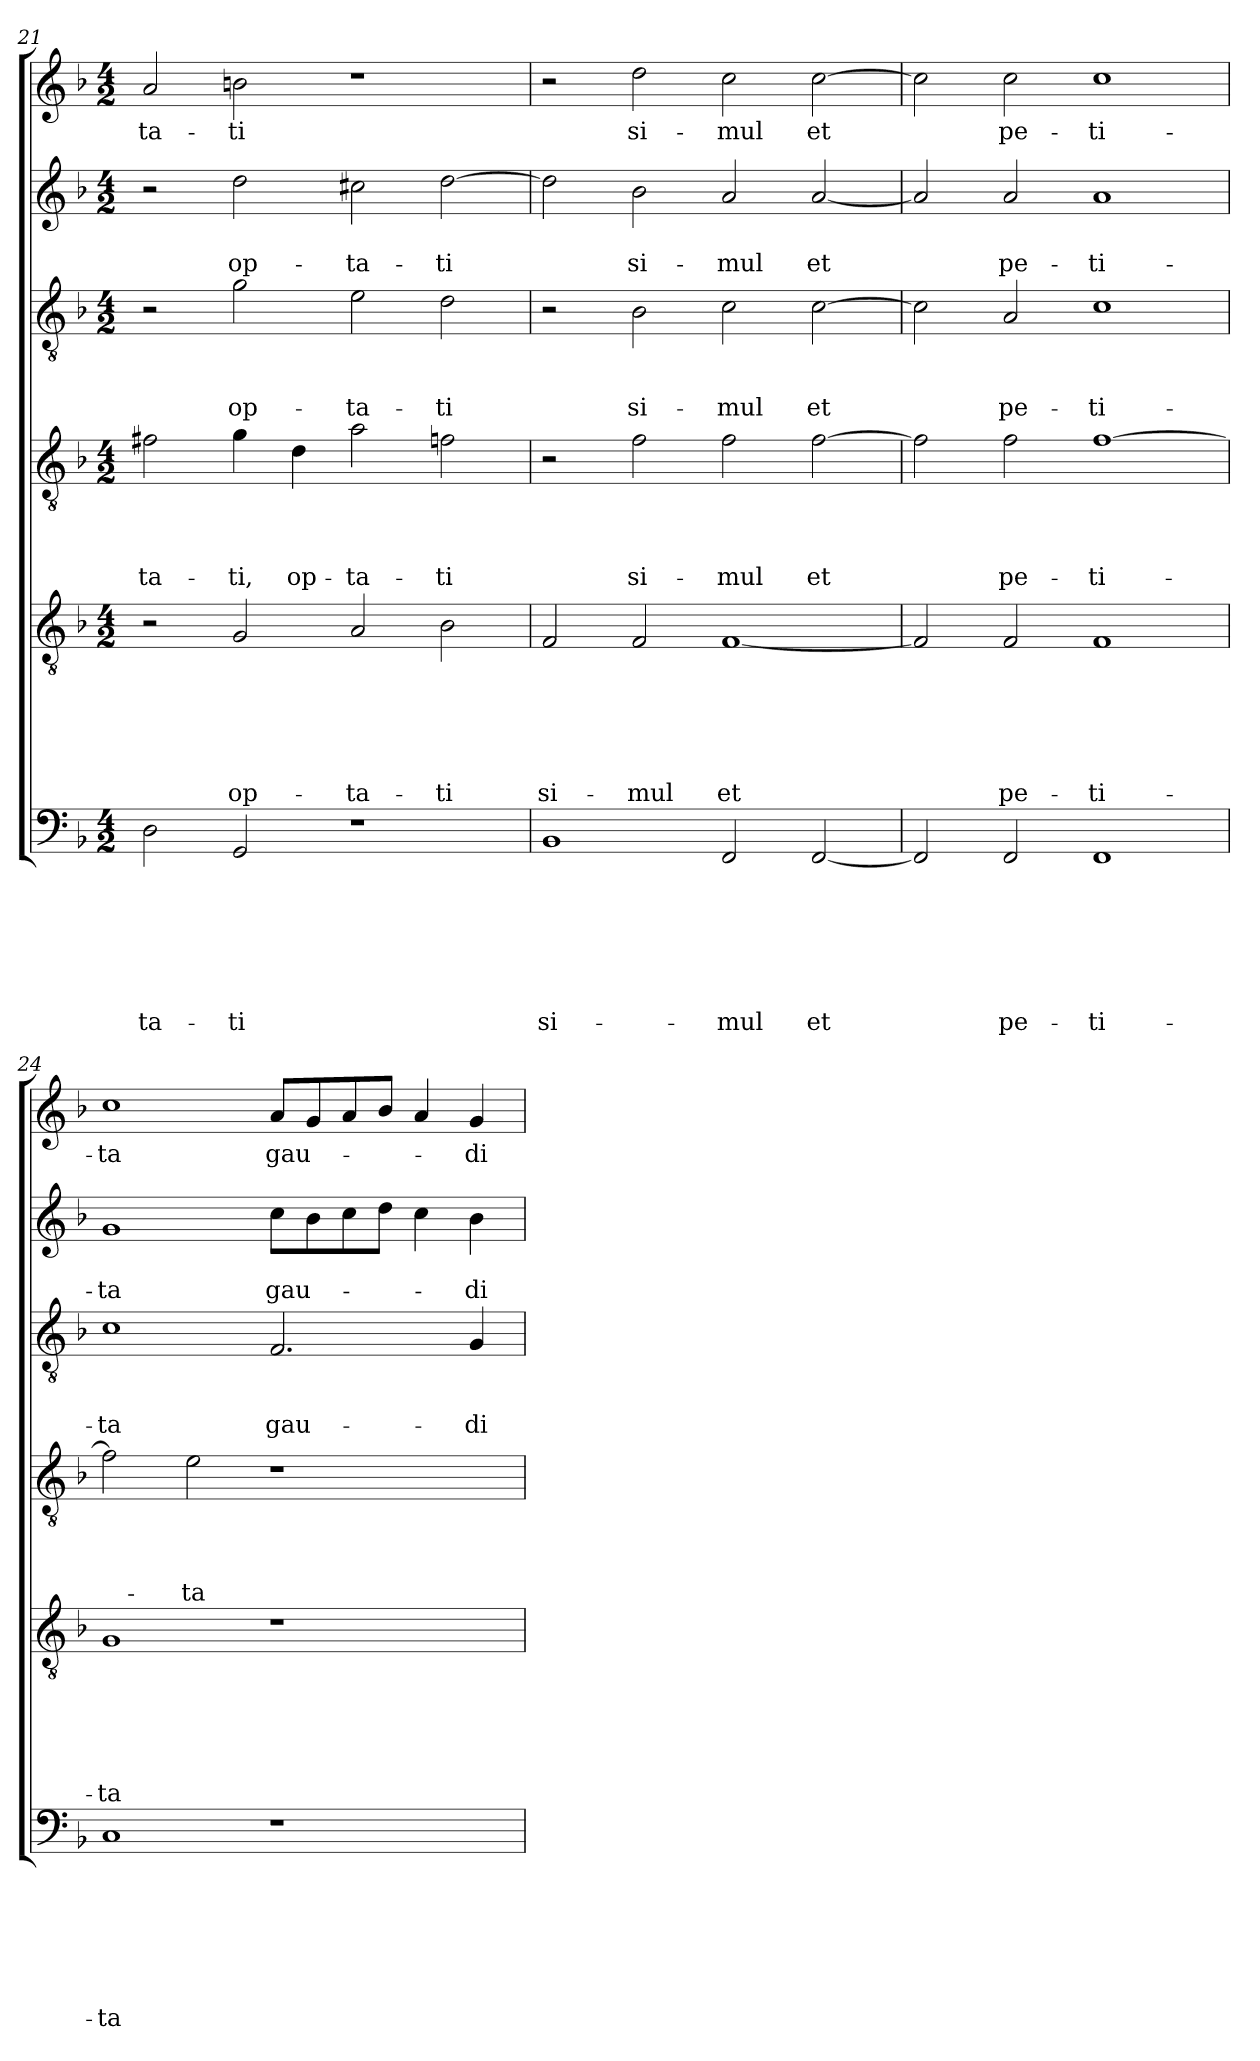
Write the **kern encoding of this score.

**kern	**text	**text	**text	**text	**text	**text	**text	**kern	**text	**text	**text	**text	**text	**text	**kern	**text	**text	**text	**text	**kern	**text	**text	**text	**kern	**text	**text	**kern	**text
*part6	*part6	*part6	*part6	*part6	*part6	*part6	*part6	*part5	*part5	*part5	*part5	*part5	*part5	*part5	*part4	*part4	*part4	*part4	*part4	*part3	*part3	*part3	*part3	*part2	*part2	*part2	*part1	*part1
*staff6	*staff6	*staff6	*staff6	*staff6	*staff6	*staff6	*staff6	*staff5	*staff5	*staff5	*staff5	*staff5	*staff5	*staff5	*staff4	*staff4	*staff4	*staff4	*staff4	*staff3	*staff3	*staff3	*staff3	*staff2	*staff2	*staff2	*staff1	*staff1
!!LO:LB:g=z
*clefF4	*	*	*	*	*	*	*	*clefGv2	*	*	*	*	*	*	*clefGv2	*	*	*	*	*clefGv2	*	*	*	*clefG2	*	*	*clefG2	*
*k[b-]	*	*	*	*	*	*	*	*k[b-]	*	*	*	*	*	*	*k[b-]	*	*	*	*	*k[b-]	*	*	*	*k[b-]	*	*	*k[b-]	*
*d:	*	*	*	*	*	*	*	*d:	*	*	*	*	*	*	*d:	*	*	*	*	*d:	*	*	*	*d:	*	*	*d:	*
*M4/2	*	*	*	*	*	*	*	*M4/2	*	*	*	*	*	*	*M4/2	*	*	*	*	*M4/2	*	*	*	*M4/2	*	*	*M4/2	*
=21	=21	=21	=21	=21	=21	=21	=21	=21	=21	=21	=21	=21	=21	=21	=21	=21	=21	=21	=21	=21	=21	=21	=21	=21	=21	=21	=21	=21
!	!	!	!	!	!	!	!LO:LY:b	!	!	!	!	!	!	!	!	!	!	!	!LO:LY:b	!	!	!	!	!	!	!	!	!LO:LY:b
2D\	.	.	.	.	.	.	-ta-	2r	.	.	.	.	.	.	2f#X\	.	.	.	-ta-	2r	.	.	.	2r	.	.	2a/	-ta-
!	!	!	!	!	!	!	!LO:LY:b	!	!	!	!	!	!	!LO:LY:b	!	!	!	!	!LO:LY:b	!	!	!	!LO:LY:b	!	!	!LO:LY:b	!	!LO:LY:b
2GG/	.	.	.	.	.	.	-ti	2G/	.	.	.	.	.	op-	4g\	.	.	.	-ti,	2g\	.	.	op-	2dd\	.	op-	2bn\	-ti
!	!	!	!	!	!	!	!	!	!	!	!	!	!	!	!	!	!	!	!LO:LY:b	!	!	!	!	!	!	!	!	!
.	.	.	.	.	.	.	.	.	.	.	.	.	.	.	4d\	.	.	.	op-	.	.	.	.	.	.	.	.	.
!	!	!	!	!	!	!	!	!	!	!	!	!	!	!LO:LY:b	!	!	!	!	!LO:LY:b	!	!	!	!LO:LY:b	!	!	!LO:LY:b	!	!
1r	.	.	.	.	.	.	.	2A/	.	.	.	.	.	-ta-	2a\	.	.	.	-ta-	2e\	.	.	-ta-	2cc#X\	.	-ta-	1r	.
!	!	!	!	!	!	!	!	!	!	!	!	!	!	!LO:LY:b	!	!	!	!	!LO:LY:b	!	!	!	!LO:LY:b	!	!	!LO:LY:b	!	!
.	.	.	.	.	.	.	.	2B-\	.	.	.	.	.	-ti	2fn\	.	.	.	-ti	2d\	.	.	-ti	[2dd\	.	-ti	.	.
=22	=22	=22	=22	=22	=22	=22	=22	=22	=22	=22	=22	=22	=22	=22	=22	=22	=22	=22	=22	=22	=22	=22	=22	=22	=22	=22	=22	=22
!	!	!	!	!	!	!	!LO:LY:b	!	!	!	!	!	!	!LO:LY:b	!	!	!	!	!	!	!	!	!	!	!	!	!	!
1BB-	.	.	.	.	.	.	si-	2F/	.	.	.	.	.	si-	2r	.	.	.	.	2r	.	.	.	2dd\]	.	.	2r	.
!	!	!	!	!	!	!	!	!	!	!	!	!	!	!LO:LY:b	!	!	!	!	!LO:LY:b	!	!	!	!LO:LY:b	!	!	!LO:LY:b	!	!LO:LY:b
.	.	.	.	.	.	.	.	2F/	.	.	.	.	.	-mul	2f\	.	.	.	si-	2B-\	.	.	si-	2b-\	.	si-	2dd\	si-
!	!	!	!	!	!	!	!LO:LY:b	!	!	!	!	!	!	!LO:LY:b	!	!	!	!	!LO:LY:b	!	!	!	!LO:LY:b	!	!	!LO:LY:b	!	!LO:LY:b
2FF/	.	.	.	.	.	.	-mul	[1F	.	.	.	.	.	et	2f\	.	.	.	-mul	2c\	.	.	-mul	2a/	.	-mul	2cc\	-mul
!	!	!	!	!	!	!	!LO:LY:b	!	!	!	!	!	!	!	!	!	!	!	!LO:LY:b	!	!	!	!LO:LY:b	!	!	!LO:LY:b	!	!LO:LY:b
[2FF/	.	.	.	.	.	.	et	.	.	.	.	.	.	.	[2f\	.	.	.	et	[2c\	.	.	et	[2a/	.	et	[2cc\	et
=23	=23	=23	=23	=23	=23	=23	=23	=23	=23	=23	=23	=23	=23	=23	=23	=23	=23	=23	=23	=23	=23	=23	=23	=23	=23	=23	=23	=23
2FF/]	.	.	.	.	.	.	.	2F/]	.	.	.	.	.	.	2f\]	.	.	.	.	2c\]	.	.	.	2a/]	.	.	2cc\]	.
!	!	!	!	!	!	!	!LO:LY:b	!	!	!	!	!	!	!LO:LY:b	!	!	!	!	!LO:LY:b	!	!	!	!LO:LY:b	!	!	!LO:LY:b	!	!LO:LY:b
2FF/	.	.	.	.	.	.	pe-	2F/	.	.	.	.	.	pe-	2f\	.	.	.	pe-	2A/	.	.	pe-	2a/	.	pe-	2cc\	pe-
!	!	!	!	!	!	!	!LO:LY:b	!	!	!	!	!	!	!LO:LY:b	!	!	!	!	!LO:LY:b	!	!	!	!LO:LY:b	!	!	!LO:LY:b	!	!LO:LY:b
1FF	.	.	.	.	.	.	-ti-	1F	.	.	.	.	.	-ti-	[1f	.	.	.	-ti-	1c	.	.	-ti-	1a	.	-ti-	1cc	-ti-
=24	=24	=24	=24	=24	=24	=24	=24	=24	=24	=24	=24	=24	=24	=24	=24	=24	=24	=24	=24	=24	=24	=24	=24	=24	=24	=24	=24	=24
!	!	!	!	!	!	!	!LO:LY:b	!	!	!	!	!	!	!LO:LY:b	!	!	!	!	!	!	!	!	!LO:LY:b	!	!	!LO:LY:b	!	!LO:LY:b
1C	.	.	.	.	.	.	-ta	1G	.	.	.	.	.	-ta	2f\]	.	.	.	.	1c	.	.	-ta	1g	.	-ta	1cc	-ta
!	!	!	!	!	!	!	!	!	!	!	!	!	!	!	!	!	!	!	!LO:LY:b	!	!	!	!	!	!	!	!	!
.	.	.	.	.	.	.	.	.	.	.	.	.	.	.	2e\	.	.	.	-ta	.	.	.	.	.	.	.	.	.
!	!	!	!	!	!	!	!	!	!	!	!	!	!	!	!	!	!	!	!	!	!	!	!LO:LY:b	!	!	!LO:LY:b	!	!LO:LY:b
1r	.	.	.	.	.	.	.	1r	.	.	.	.	.	.	1r	.	.	.	.	2.F/	.	.	gau-	8cc\L	.	gau-	8a/L	gau-
.	.	.	.	.	.	.	.	.	.	.	.	.	.	.	.	.	.	.	.	.	.	.	.	8b-\	.	.	8g/	.
.	.	.	.	.	.	.	.	.	.	.	.	.	.	.	.	.	.	.	.	.	.	.	.	8cc\	.	.	8a/	.
.	.	.	.	.	.	.	.	.	.	.	.	.	.	.	.	.	.	.	.	.	.	.	.	8dd\J	.	.	8b-/J	.
.	.	.	.	.	.	.	.	.	.	.	.	.	.	.	.	.	.	.	.	.	.	.	.	4cc\	.	.	4a/	.
!	!	!	!	!	!	!	!	!	!	!	!	!	!	!	!	!	!	!	!	!	!	!	!LO:LY:b	!	!	!LO:LY:b	!	!LO:LY:b
.	.	.	.	.	.	.	.	.	.	.	.	.	.	.	.	.	.	.	.	4G/	.	.	-di-	4b-\	.	-di-	4g/	-di-
=	=	=	=	=	=	=	=	=	=	=	=	=	=	=	=	=	=	=	=	=	=	=	=	=	=	=	=	=
*-	*-	*-	*-	*-	*-	*-	*-	*-	*-	*-	*-	*-	*-	*-	*-	*-	*-	*-	*-	*-	*-	*-	*-	*-	*-	*-	*-	*-
